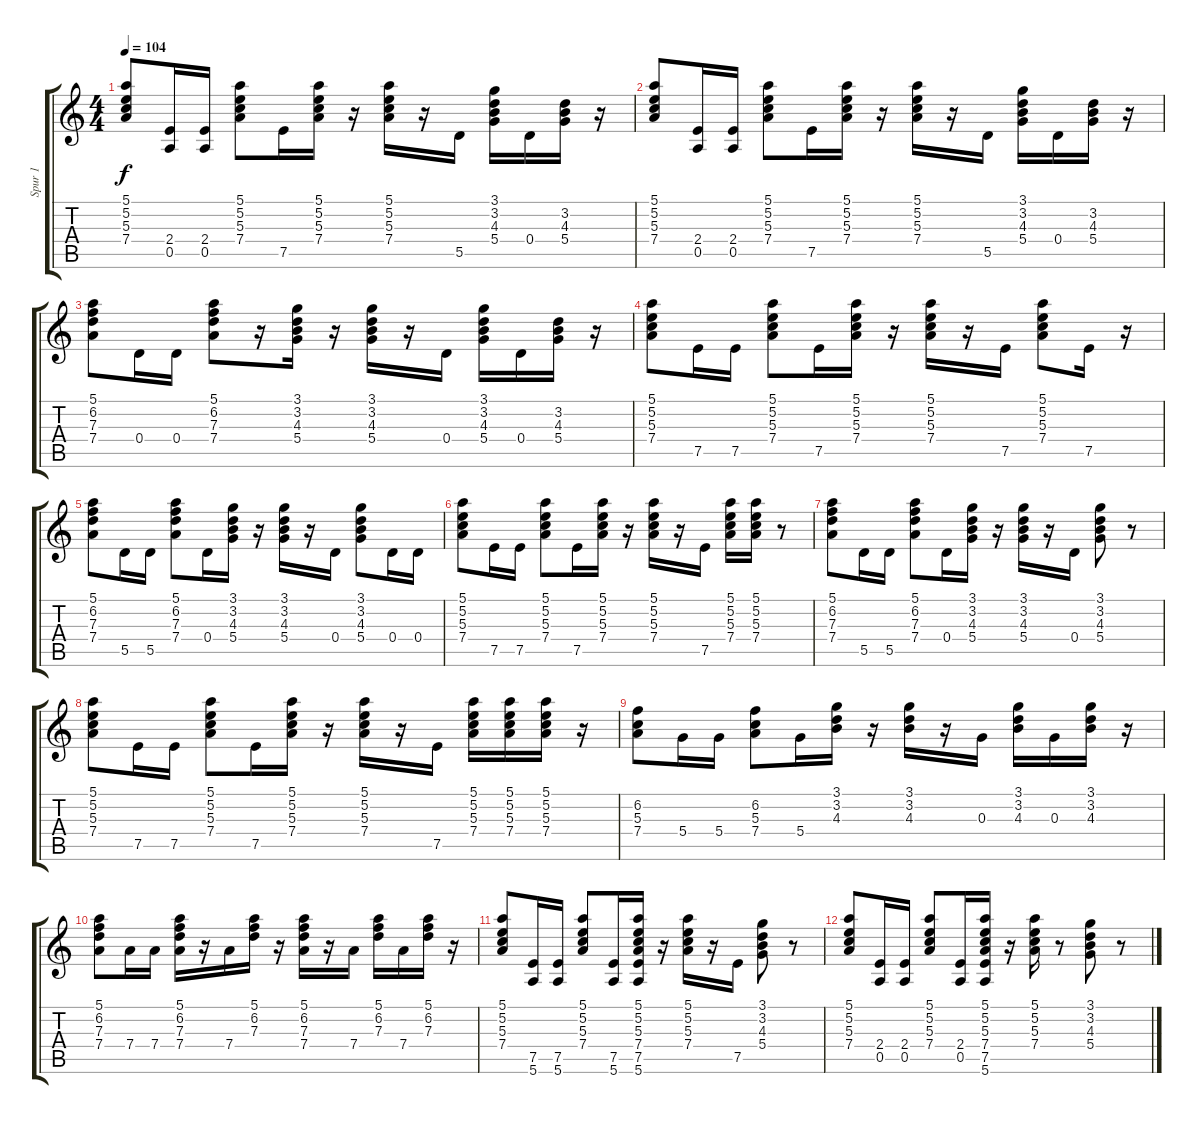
\track ("Spur 1" "Spur 1") {instrument acousticguitarsteel}
\staff {score tabs}
\tuning (E4 B3 G3 D3 A2 E2) {hide}
\ts (4 4)
\tempo 104
\clef g2
\ks c
(5.1 5.2 5.3 7.4).8{dy f} (2.4 0.5).16 (2.4 0.5).16 (5.1 5.2 5.3 7.4).8 7.5.16 (5.1 5.2 5.3 7.4).16 r.16 (5.1 5.2 5.3 7.4).16 r.16 5.5.16 (3.1 3.2 4.3 5.4).16 0.4.16 (3.2 4.3 5.4).16 r.16 |
(5.1 5.2 5.3 7.4).8 (2.4 0.5).16 (2.4 0.5).16 (5.1 5.2 5.3 7.4).8 7.5.16 (5.1 5.2 5.3 7.4).16 r.16 (5.1 5.2 5.3 7.4).16 r.16 5.5.16 (3.1 3.2 4.3 5.4).16 0.4.16 (3.2 4.3 5.4).16 r.16 |
(5.1 6.2 7.3 7.4).8 0.4.16 0.4.16 (5.1 6.2 7.3 7.4).8 r.16 (3.1 3.2 4.3 5.4).16 r.16 (3.1 3.2 4.3 5.4).16 r.16 0.4.16 (3.1 3.2 4.3 5.4).16 0.4.16 (3.2 4.3 5.4).16 r.16 |
(5.1 5.2 5.3 7.4).8 7.5.16 7.5.16 (5.1 5.2 5.3 7.4).8 7.5.16 (5.1 5.2 5.3 7.4).16 r.16 (5.1 5.2 5.3 7.4).16 r.16 7.5.16 (5.1 5.2 5.3 7.4).8 7.5.16 r.16 |
(5.1 6.2 7.3 7.4).8 5.5.16 5.5.16 (5.1 6.2 7.3 7.4).8 0.4.16 (3.1 3.2 4.3 5.4).16 r.16 (3.1 3.2 4.3 5.4).16 r.16 0.4.16 (3.1 3.2 4.3 5.4).8 0.4.16 0.4.16 |
(5.1 5.2 5.3 7.4).8 7.5.16 7.5.16 (5.1 5.2 5.3 7.4).8 7.5.16 (5.1 5.2 5.3 7.4).16 r.16 (5.1 5.2 5.3 7.4).16 r.16 7.5.16 (5.1 5.2 5.3 7.4).16 (5.1 5.2 5.3 7.4).16 r.8 |
(5.1 6.2 7.3 7.4).8 5.5.16 5.5.16 (5.1 6.2 7.3 7.4).8 0.4.16 (3.1 3.2 4.3 5.4).16 r.16 (3.1 3.2 4.3 5.4).16 r.16 0.4.16 (3.1 3.2 4.3 5.4).8 r.8 |
(5.1 5.2 5.3 7.4).8 7.5.16 7.5.16 (5.1 5.2 5.3 7.4).8 7.5.16 (5.1 5.2 5.3 7.4).16 r.16 (5.1 5.2 5.3 7.4).16 r.16 7.5.16 (5.1 5.2 5.3 7.4).16 (5.1 5.2 5.3 7.4).16 (5.1 5.2 5.3 7.4).16 r.16 |
(6.2 5.3 7.4).8 5.4.16 5.4.16 (6.2 5.3 7.4).8 5.4.16 (3.1 3.2 4.3).16 r.16 (3.1 3.2 4.3).16 r.16 0.3.16 (3.1 3.2 4.3).16 0.3.16 (3.1 3.2 4.3).16 r.16 |
(5.1 6.2 7.3 7.4).8 7.4.16 7.4.16 (5.1 6.2 7.3 7.4).16 r.16 7.4.16 (5.1 6.2 7.3).16 r.16 (5.1 6.2 7.3 7.4).16 r.16 7.4.16 (5.1 6.2 7.3).16 7.4.16 (5.1 6.2 7.3).16 r.16 |
(5.1 5.2 5.3 7.4).8 (7.5 5.6).16 (7.5 5.6).16 (5.1 5.2 5.3 7.4).8 (7.5 5.6).16 (5.1 5.2 5.3 7.4 7.5 5.6).16 r.16 (5.1 5.2 5.3 7.4).16 r.16 7.5.16 (3.1 3.2 4.3 5.4).8 r.8 |
(5.1 5.2 5.3 7.4).8 (2.4 0.5).16 (2.4 0.5).16 (5.1 5.2 5.3 7.4).8 (2.4 0.5).16 (5.1 5.2 5.3 7.4 7.5 5.6).16 r.16 (5.1 5.2 5.3 7.4).16 r.8 (3.1 3.2 4.3 5.4).8 r.8
